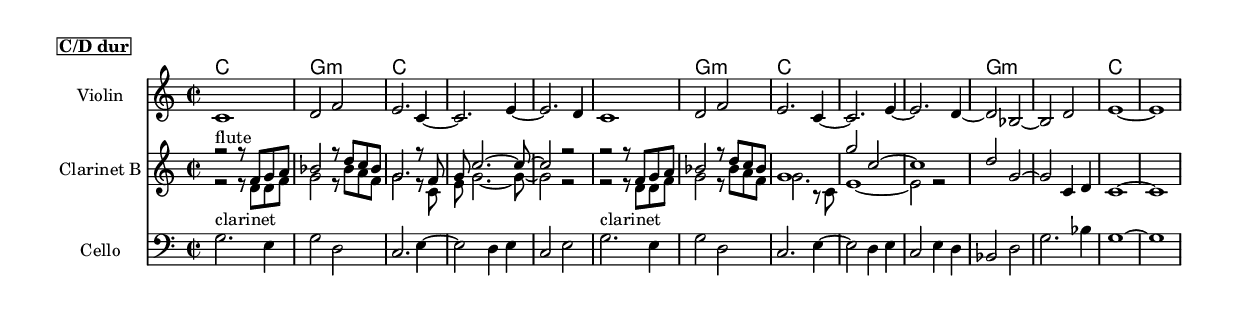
 \version "2.12.2"
 ﻿ HarmonySoloI = \chordmode{
   c1 | g1:m |  c1 | s | s | s|
   %s1 |e1:m | a | s 
 }
 HarmonySoloII = \chordmode{
   g1:m | c1 |s|s|g:m |s|c1|s|
 }
 

 
 FluteSoloI = \relative c''{r2^"flute"    r8 g8 a b | c2 r8 e8 d c | a2. r8 g8 | a8 d2.~ d8~ | d2 r2 |}
 FluteSoloII = \relative c''{r2    r8 g8 a b | c2 r8 e8 d c | a1 | a'2 d,2~ | d1 | e2 a,2~ | a2 d,4 e | d1~ | d1 |}
 ClarinetSoloI = \relative c' {r2_"clarinet" r8 e8 e g | a2 r8 c8 b g | a2. r8 d,8 | fis8 a2.~ a8~ | a2 r2 |}
 ClarinetSoloII = \relative c' {r2_"clarinet" r8 e8 e g | a2 r8 c8 b g | a2. r8 d,8 | fis1~ | fis2 r2 |}
 SoloI = {
   << { \FluteSoloI \FluteSoloII} \\ {\ClarinetSoloI \ClarinetSoloII} >>
 }
 
 ViolinSoloA = {c'1 | d'2 f'2 |e'2. c'4~ |c'2. e'4~ | e'2. d'4~ |}
 ViolinSoloI = {
	\ViolinSoloA
	\ViolinSoloA
	d'2 bes~ |bes2 d' |
	e'1~ |e'1 |
 }
 CelloSoloA = {g2. e4 | g2 d2 |c2. e4~ |e2 d4 e | c2 }
 CelloSoloI = {
	\CelloSoloA e2 |
	\CelloSoloA e4 d |
	bes,2 d |g2. bes4 |
	g1~ |g1 |
 }

 #(set-global-staff-size 15)
 
 \markup{\box \bold "C/D dur"}
 <<
   \new ChordNames{
    \HarmonySoloI \HarmonySoloII
    }
	\new Staff{
		\set Staff.instrumentName = "Violin"
		\clef treble \time 2/2 \key c \major
		\ViolinSoloI
	}
   \new Staff{
     \set Staff.instrumentName="Clarinet B"
	 \transpose c' bes {
		 \clef treble \time 2/2 \key d \major
		 \SoloI
	 }
   }
	\new Staff{
		\set Staff.instrumentName = "Cello"
		\clef bass \time 2/2 \key c \major
		\CelloSoloI
	}
 >>
 
